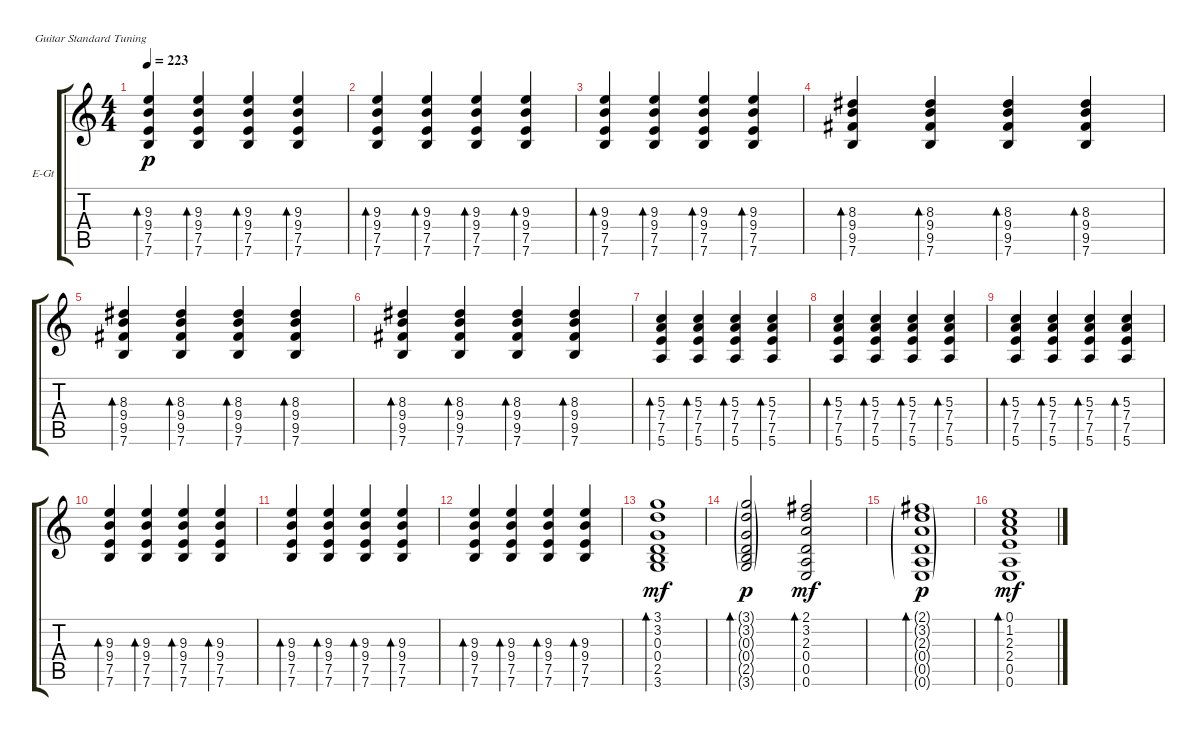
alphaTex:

\defaultSystemsLayout 4
\bracketExtendMode groupsimilarinstruments
\firstSystemTrackNameOrientation horizontal
\otherSystemsTrackNameOrientation horizontal
\track ("Electric Guitar" "E-Gt") {instrument electricguitarclean}
\staff {score tabs}
\tuning (E4 B3 G3 D3 A2 E2)
\ts (4 4)
\tempo 223
\clef g2
\ks c
(7.6 7.5 9.4 9.3).4{bd 67 dy p} (7.6 7.5 9.4 9.3).4{bd 67} (7.6 7.5 9.4 9.3).4{bd 67} (7.6 7.5 9.4 9.3).4{bd 67} |
(7.6 7.5 9.4 9.3).4{bd 67} (7.6 7.5 9.4 9.3).4{bd 67} (7.6 7.5 9.4 9.3).4{bd 67} (7.6 7.5 9.4 9.3).4{bd 67} |
(7.6 7.5 9.4 9.3).4{bd 67} (7.6 7.5 9.4 9.3).4{bd 67} (7.6 7.5 9.4 9.3).4{bd 67} (7.6 7.5 9.4 9.3).4{bd 67} |
(7.6 9.5 9.4 8.3).4{bd 67} (7.6 9.5 9.4 8.3).4{bd 67} (7.6 9.5 9.4 8.3).4{bd 67} (7.6 9.5 9.4 8.3).4{bd 67} |
(7.6 9.5 9.4 8.3).4{bd 67} (7.6 9.5 9.4 8.3).4{bd 67} (7.6 9.5 9.4 8.3).4{bd 67} (7.6 9.5 9.4 8.3).4{bd 67} |
(7.6 9.5 9.4 8.3).4{bd 67} (7.6 9.5 9.4 8.3).4{bd 67} (7.6 9.5 9.4 8.3).4{bd 67} (7.6 9.5 9.4 8.3).4{bd 67} |
(5.6 7.5 7.4 5.3).4{bd 65} (5.6 7.5 7.4 5.3).4{bd 65} (5.6 7.5 7.4 5.3).4{bd 65} (5.6 7.5 7.4 5.3).4{bd 65} |
(5.6 7.5 7.4 5.3).4{bd 65} (5.6 7.5 7.4 5.3).4{bd 65} (5.6 7.5 7.4 5.3).4{bd 65} (5.6 7.5 7.4 5.3).4{bd 65} |
(5.6 7.5 7.4 5.3).4{bd 65} (5.6 7.5 7.4 5.3).4{bd 65} (5.6 7.5 7.4 5.3).4{bd 65} (5.6 7.5 7.4 5.3).4{bd 65} |
(7.6 7.5 9.4 9.3).4{bd 67} (7.6 7.5 9.4 9.3).4{bd 67} (7.6 7.5 9.4 9.3).4{bd 67} (7.6 7.5 9.4 9.3).4{bd 67} |
(7.6 7.5 9.4 9.3).4{bd 67} (7.6 7.5 9.4 9.3).4{bd 67} (7.6 7.5 9.4 9.3).4{bd 67} (7.6 7.5 9.4 9.3).4{bd 67} |
(7.6 7.5 9.4 9.3).4{bd 67} (7.6 7.5 9.4 9.3).4{bd 67} (7.6 7.5 9.4 9.3).4{bd 67} (7.6 7.5 9.4 9.3).4{bd 67} |
(3.1 3.2 0.3 0.4 2.5 3.6).1{bd 113 dy mf} |
(3.1{g} 3.2{g} 0.3{g} 0.4{g} 2.5{g} 3.6{g}).2{bd 113 dy p} (2.1 3.2 2.3 0.4 0.5 0.6).2{bd 110 dy mf} |
(2.1{g} 3.2{g} 2.3{g} 0.4{g} 0.5{g} 0.6{g}).1{bd 110 dy p} |
(0.1 1.2 2.3 2.4 0.5 0.6).1{bd 107 dy mf}
